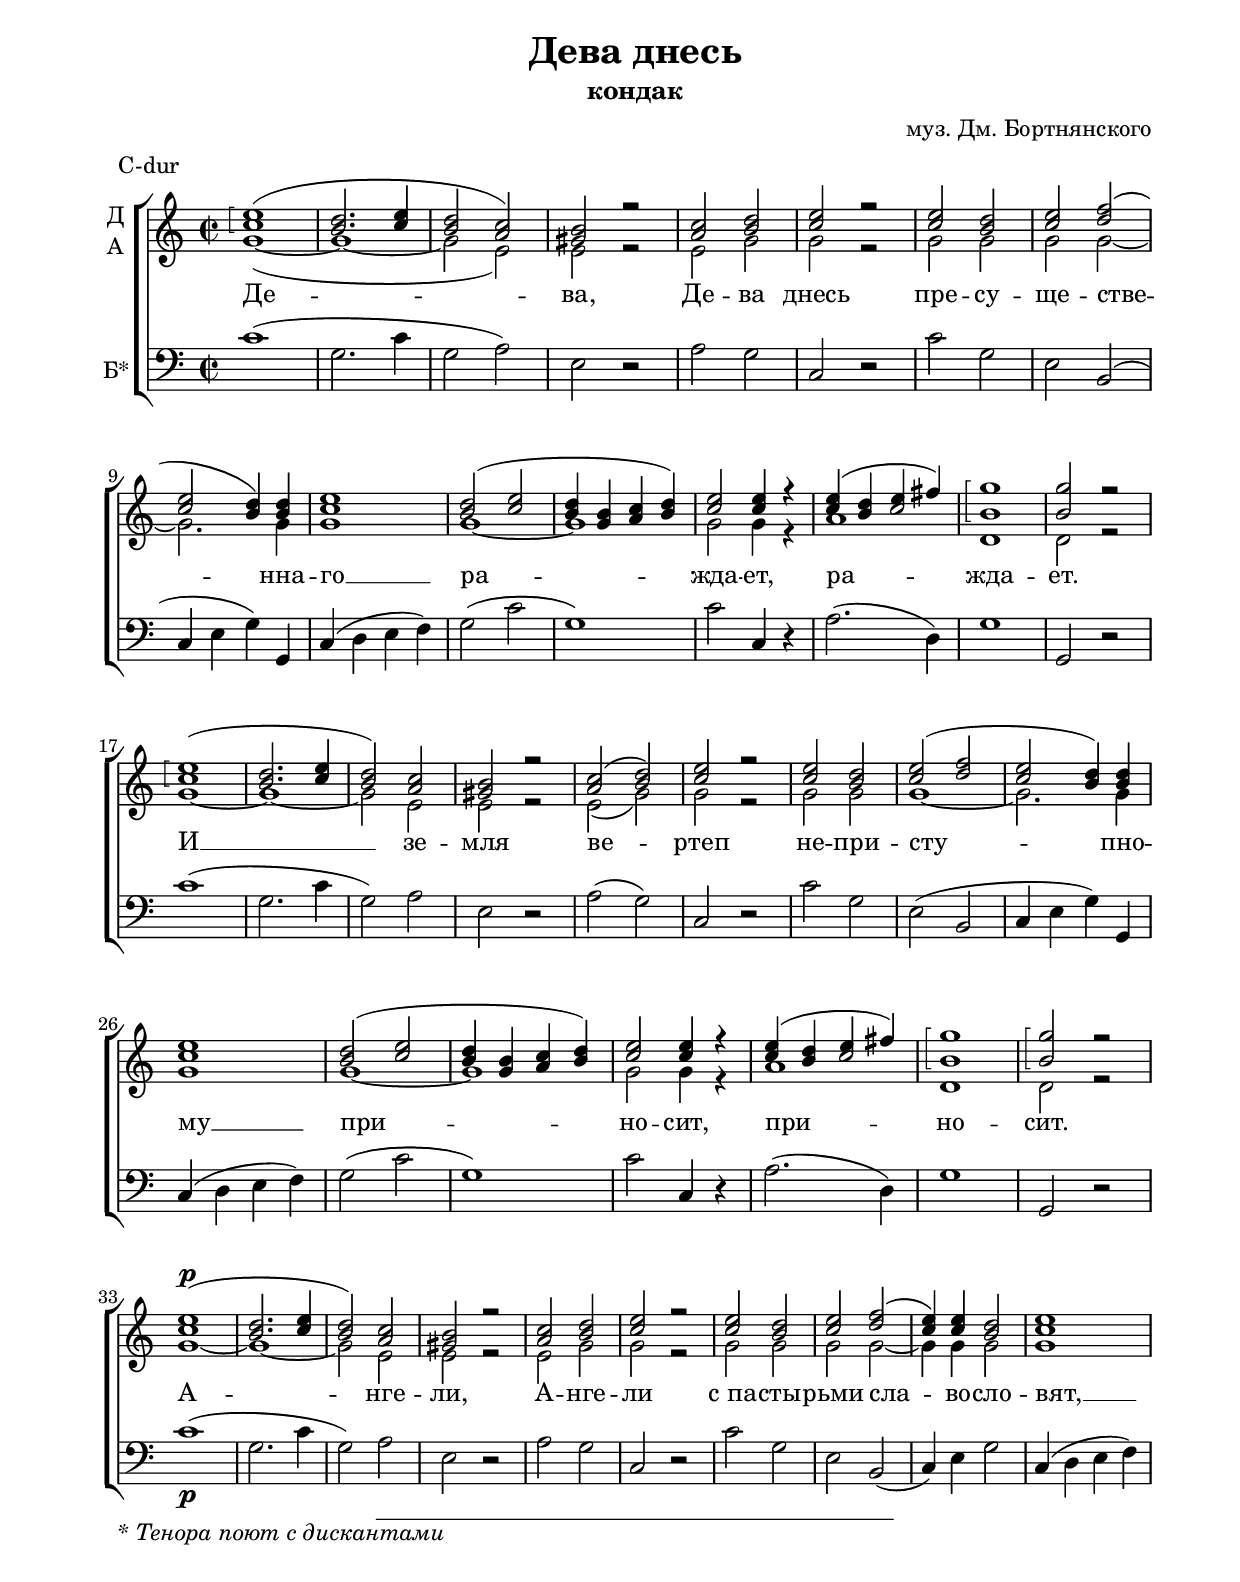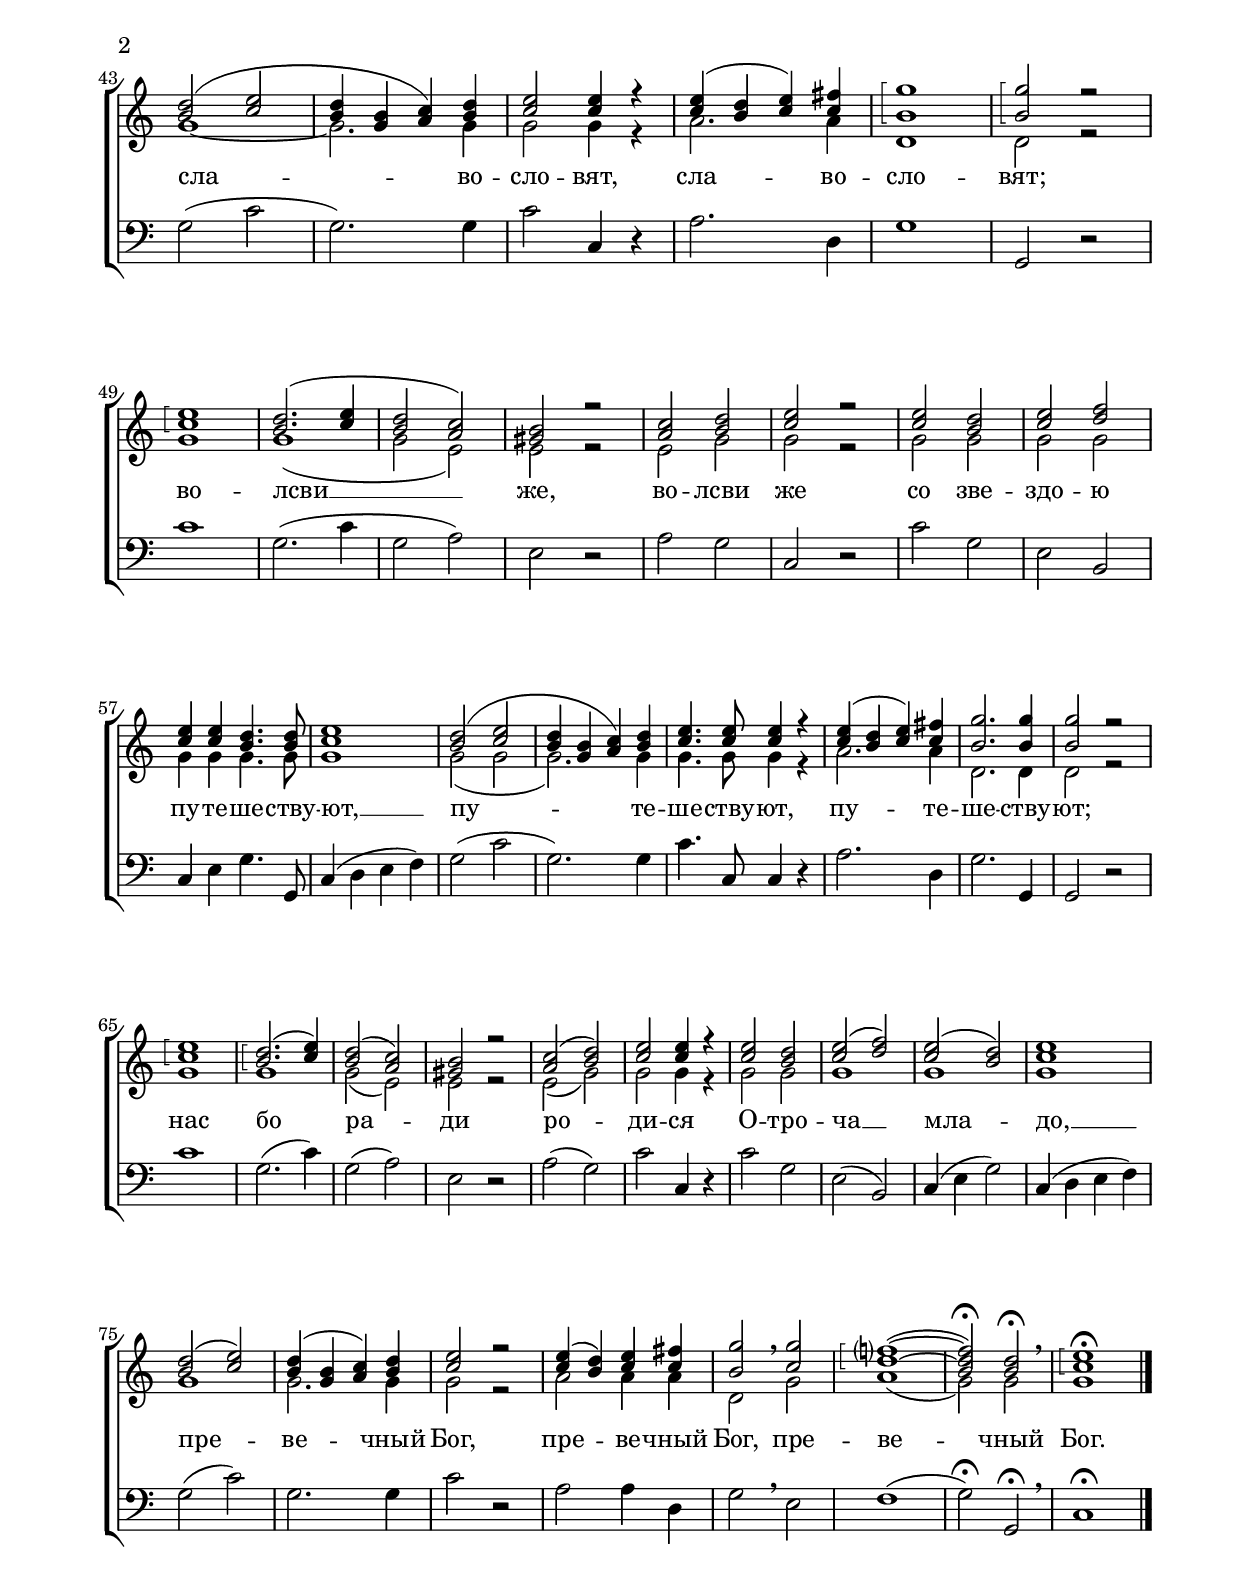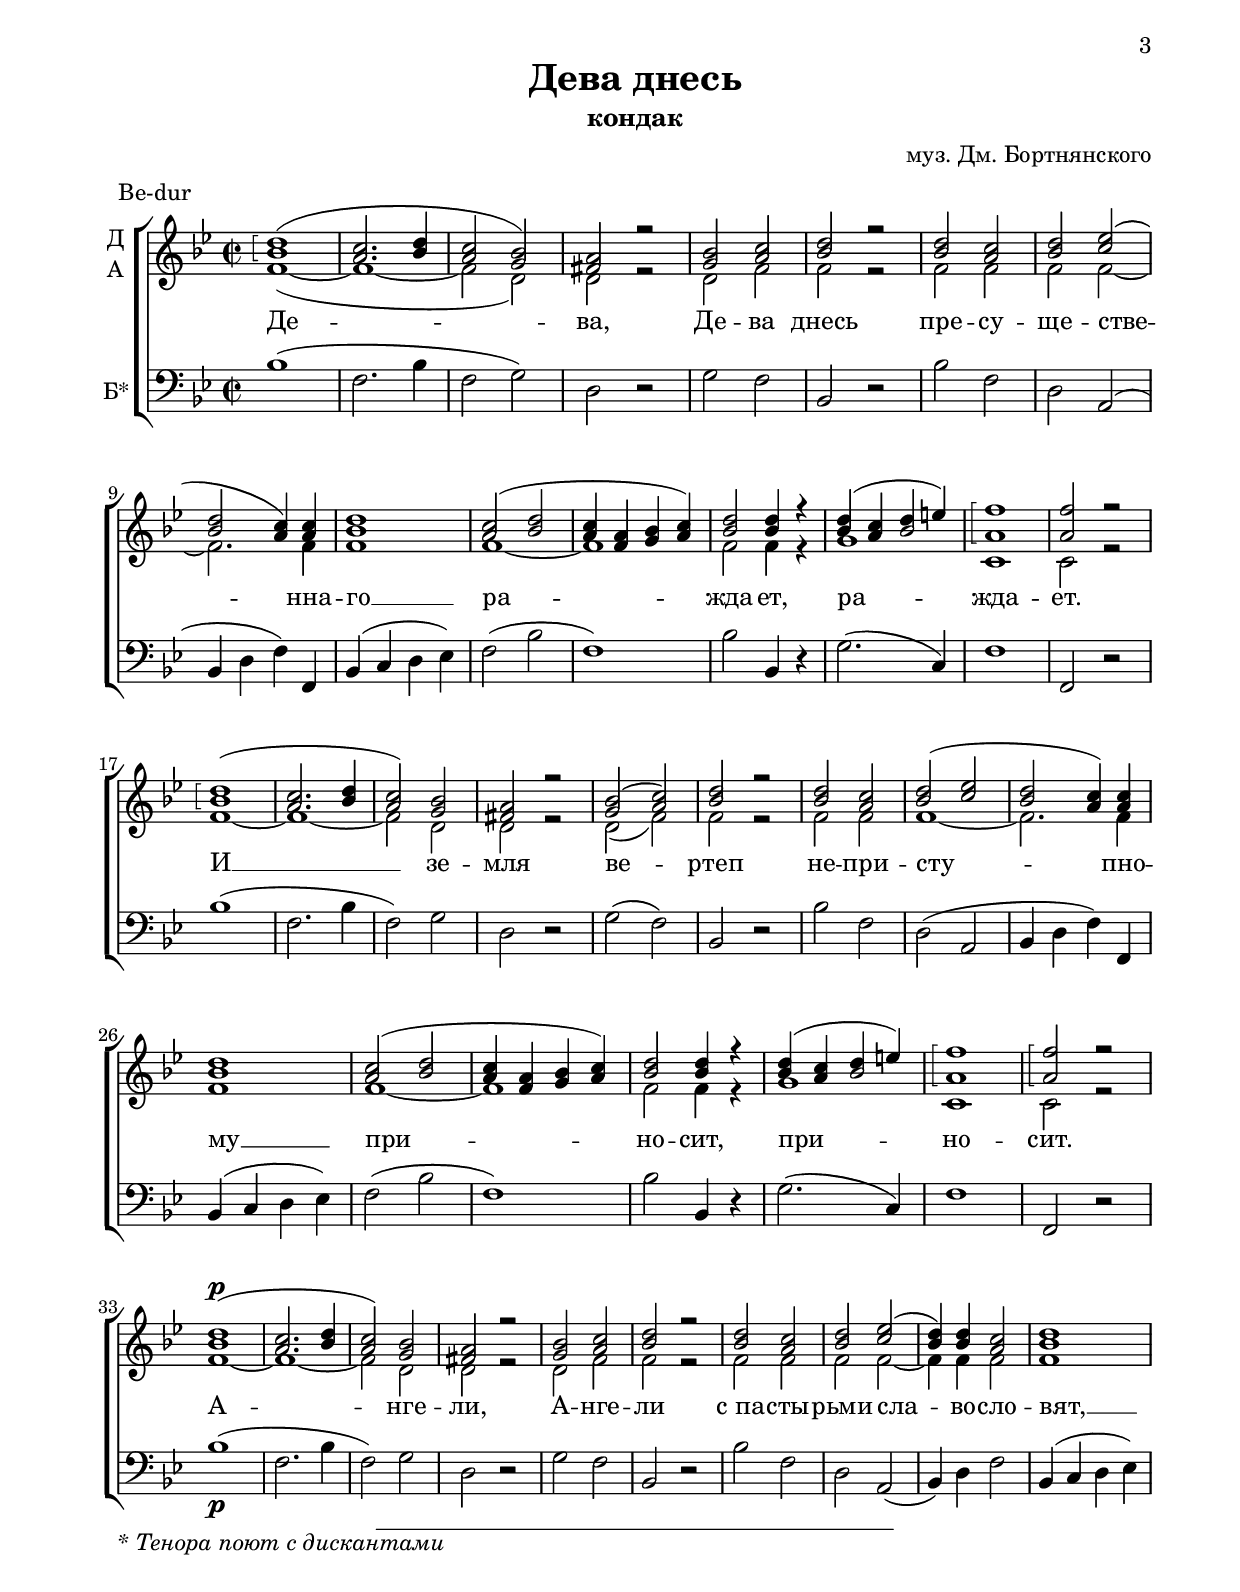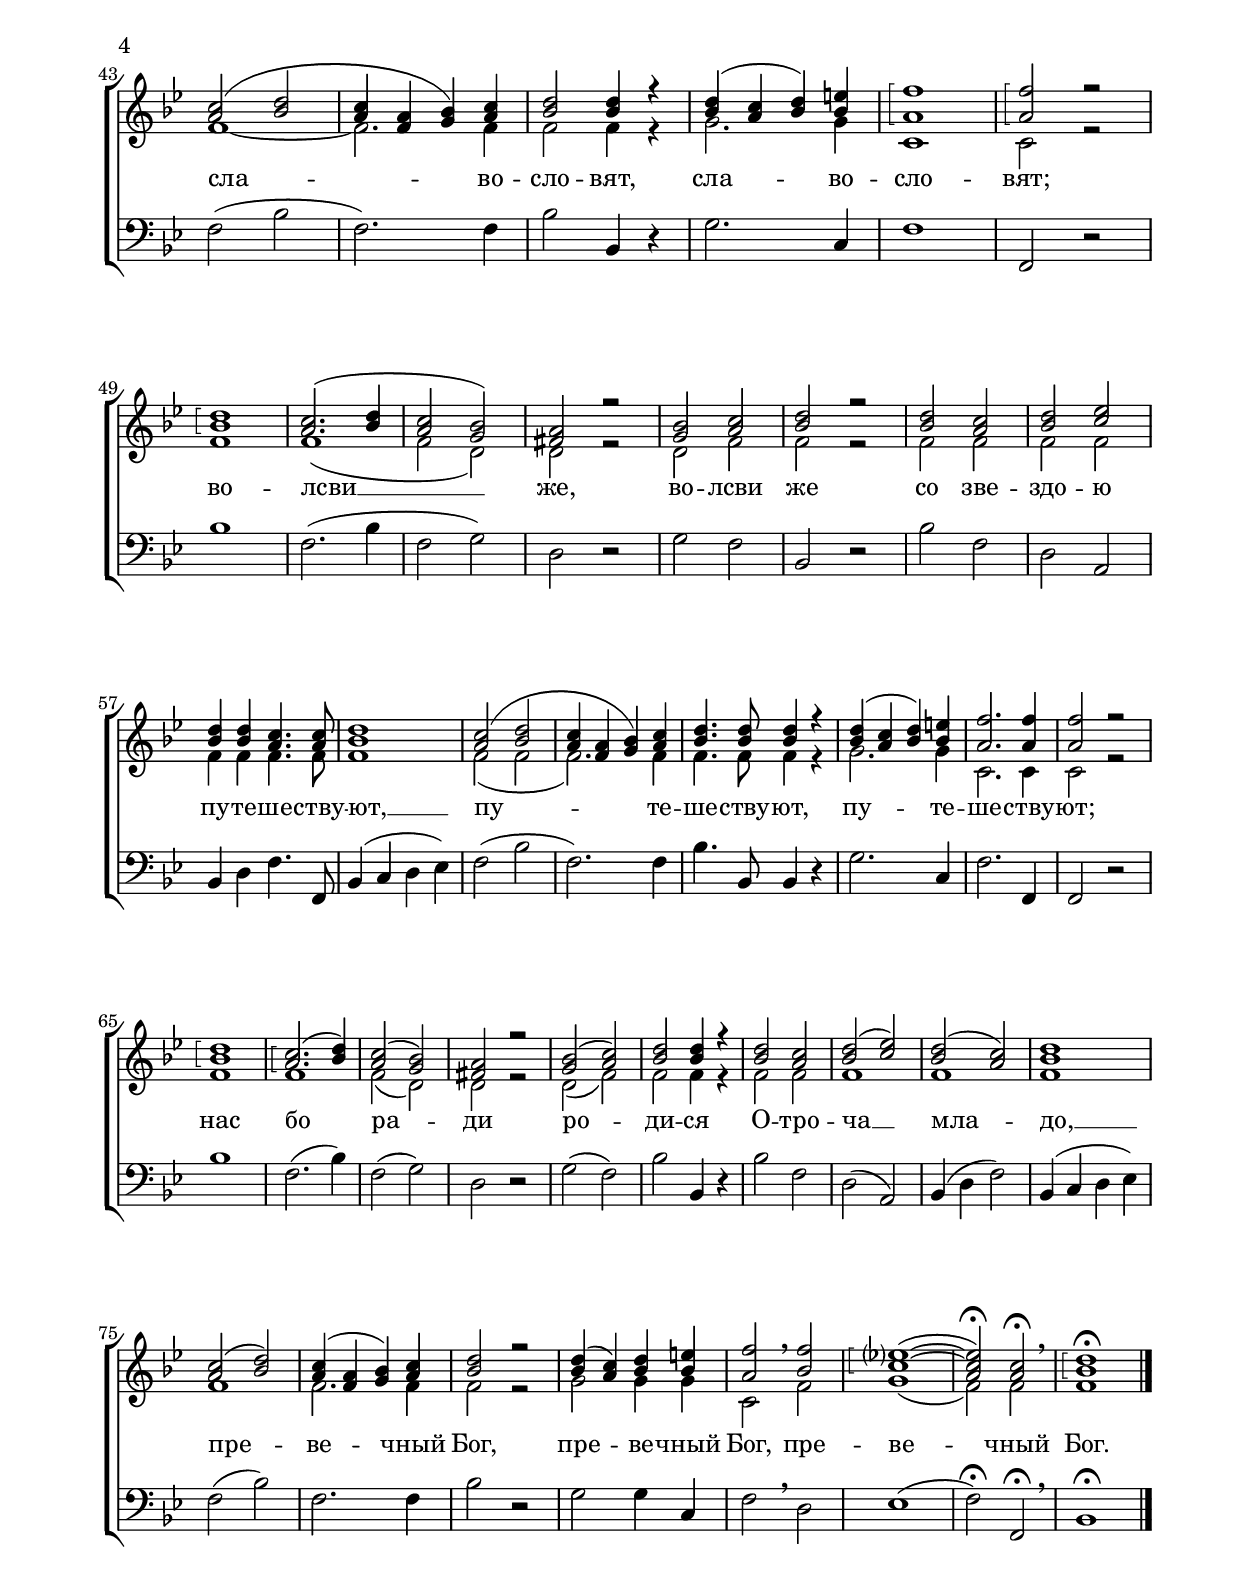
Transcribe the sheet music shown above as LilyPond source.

\version "2.18.2"

% закомментируйте строку ниже, чтобы получался pdf с навигацией
#(ly:set-option 'point-and-click #f)
#(ly:set-option 'midi-extension "mid")
#(set-default-paper-size "a4")
%#(set-global-staff-size 18)

\paper { 
  indent = 5
  top-margin = 15
  left-margin = 20
  right-margin = 15
  bottom-margin = 25
  ragged-bottom = ##f
  ragged-last-bottom = ##f
}
%#(set-global-staff-size 16)

global = {
  \key c \major
%  \numericTimeSignature
  \time 2/2
}

sopvoice = \relative c'' {
  \global
  \dynamicUp
  \autoBeamOff
  \arpeggioBracket
  <c e>1\arpeggio( | <b d>2. <c e>4 | <b d>2 <a c>) | <gis b> r | <a c> <b d> | <c e> r | <c e> <b d> <c e> <d f>( |
  <c e> <b d>4) q | <c e>1 | <b d>2( <c e> | <b d>4 <g b> <a c> <b d>) | <c e>2 q4 r | << { c4 b c2 }  { e4( d e fis) } >> | <b, g'>1\arpeggio | q2 r | \break
  
  <c e>1\arpeggio( | <b d>2. <c e>4 | <b d>2) <a c> | <gis b> r | <a c>( <b d>) | <c e> r | q <b d> | <c e>( <d f> | <c e> <b d>4) q |
  <c e>1 | <b d>2( <c e> | <b d>4 <g b> <a c> <b d>) | <c e>2 q4 r | << { c4 b c2 }  { e4( d e fis) } >> | <b, g'>1\arpeggio | q2\arpeggio r | \break
  
  <c e>1\p( | <b d>2. <c e>4 | <b d>2) <a c> | <gis b> r | <a c> <b d> | <c e> r | <c e> <b d> <c e> <d f>( |
  <c e>4) q  <b d>2 | <c e>1 | <b d>2( <c e> | <b d>4 <g b> <a c>) <b d> | <c e>2 q4 r | <c e>( <b d> <c e>) <c fis> | <b g'>1\arpeggio | q2\arpeggio r | \break
  
  <c e>1\arpeggio | <b d>2.( <c e>4 | <b d>2 <a c>) | <gis b> r | <a c> <b d> | <c e> r | <c e> <b d> <c e> <d f> | \break
  <c e>4 q  <b d>4. q8 | <c e>1 | <b d>2( <c e> | <b d>4 <g b> <a c>) <b d> | <c e>4. q8 q4 r | <c e>( <b d> <c e>) <c fis> | <b g'>2. q4 | q2 r | \break
  
  <c e>1\arpeggio | <b d>2.(\arpeggio <c e>4) | <b d>2( <a c>) | <gis b> r | <a c>( <b d>) | <c e> q4 r | <c e>2 <b d> | <c e>( <d f>) |
  <c e>2( <b d>) | <c e>1 | <b d>2( <c e>) | <b d>4( <g b> <a c>) <b d> | <c e>2 r | <c e>4( <b d>) <c e> <c fis> | <b g'>2 \breathe <c g'> |
  << { <d f?>1\arpeggio~ <d f>2\fermata }  {s1( b2) } >> <b d>2\fermata \breathe | <c e>1\arpeggio\fermata
  
  \bar "|."

  
}

altvoice = \relative f' {
  \global
  \autoBeamOff
  g1~( | g~ | g2 e) | e r | e g | g r | g g g g~ | g2. g4 |
  g1 | g~ g | g2 g4 r |
  a1 | d, | d2 r | 
  
  g1~ | g~ | g2 e | e r | e( g) | g r | g g g1~ | g2. g4 g1 | g~ | g | g2 g4 r | a1 | d, | d2 r |
  
  g1~ | g~ | g2 e | e r | e g | g r | g g | g g~ | g4 g g2 | g1 | g~ | g2. g4 | g2 g4 r |  a2. a4 | d,1 d2 r |
  
  g1 | g( | g2 e) | e r | e g | g r |  g g | g g | g4 g g4. g8 | g1 | g2( g | g2.) g4 | g4. g8 g4 r | a2. a4 | d,2. d4 | d2 r |
  
  g1 | g | g2( e) | e r | e( g) | g g4 r | g2 g | g1 | g | g | g | g2. g4 | g2 r | a2 a4 a | d,2 g | a1( | g2) g | g1
  
  
  \bar "|."
  
}

bassvoice = \relative c {
  \global
  \oneVoice
  \autoBeamOff
  c'1( | g2. c4 | g2 a) | e r | a g | c, r | c' g | e b( | 
  c4 e g) g, | c( d e f) | g2( c | g1) | c2 c,4 r | a'2.( d,4) | g1 | g,2 r |
  
  c'1( | g2. c4 | g2) a | e r | a( g) | c, r | c' g | e( b | 
  c4 e g) g, | c( d e f) | g2( c | g1) | c2 c,4 r | a'2.( d,4) | g1 | g,2 r |
  
  c'1\p( | g2. c4 | g2) a | e r | a g | c, r | c' g | e b( | 
  c4) e g2 | c,4( d e f)  \break | g2( c | g2.) g4 | c2 c,4 r | a'2. d,4 | g1 | g,2 r |
  
  c'1 | g2.( c4 | g2 a) | e r | a g | c, r | c' g | e b | 
  c4 e g4. g,8 | c4( d e f) | g2( c | g2.) g4 | c4. c,8 c4 r | a'2. d,4 | g2. g,4 | g2 r |
  
  c'1 | g2.( c4) | g2( a) | e r | a( g) | c2 c,4 r | c'2 g | e( b) | 
  c4( e g2) | c,4( d e f) | g2( c) | g2. g4 | c2 r | a2 a4 d,4 | g2 \breathe e | f1( | g2)\fermata g,\fermata \breathe | c1\fermata 
  
  \bar "|."
}


devadnes = \lyricmode {
  Де -- ва, Де -- ва днесь пре -- су -- ще -- стве -- \set associatedVoice = "bass" нна -- го __ ра -- жда -- ет, ра -- жда -- ет.
    И __ зе -- мля ве -- ртеп не -- при -- сту -- пно -- му __ при -- но -- сит, при -- но -- сит.
    А -- нге -- ли, А -- нге -- ли с_па -- сты -- рьми сла -- во -- сло -- вят, __ сла -- во -- сло -- вят, сла -- во -- сло -- вят;
    во -- лсви __ же, во -- лсви  же со зве -- здо -- ю пу -- те -- ше -- ству -- ют, __ пу -- те -- ше -- ству -- ют, пу -- те -- ше -- ству -- ют;
    нас бо ра -- ди ро -- ди -- ся О -- тро -- ча __ мла -- до, __ пре -- ве -- чный Бог, пре -- ве -- чный Бог, пре -- ве -- чный Бог.
}

\bookpart {
    \header {
    title = "Дева днесь"
    subtitle = \markup { "кондак" }
    composer = "муз. Дм. Бортнянского"
    % Удалить строку версии LilyPond 
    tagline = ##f
  }
  \markup { \footnote " " \italic "* Тенора поют с дискантами" }

  \score {
    \header { piece = "C-dur" }
    \new ChoirStaff
    <<
      \new Staff \with {
       instrumentName = \markup { \column { "Д" "А" } }
        midiInstrument = "voice oohs"
      } <<
        \new Voice = "soprano" { \voiceOne \sopvoice }
        \new Voice  = "alto" { \voiceTwo \altvoice }
      >> 
      
      \new Lyrics = "devadnes"
    
      \new Staff \with {
        instrumentName = \markup { "Б*"  }
        midiInstrument = "voice oohs"
      } <<
          \new Voice = "bass" { \clef bass \bassvoice }
      >>
      
      \context Lyrics = "devadnes" { \lyricsto "soprano" { \devadnes } }
    >>
    \layout { 
      \context {
        \Staff
        % удаляем обозначение темпа из общего плана
        %\remove "Time_signature_engraver"
      }
      \context {
        \Score
        \override StaffGrouper.staffgroup-staff-spacing.padding = #10
  
      }
    }
  }
}

\bookpart {
    \header {
    title = "Дева днесь"
    subtitle = \markup { "кондак" }
    composer = "муз. Дм. Бортнянского"
    % Удалить строку версии LilyPond 
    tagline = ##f
  }
  \markup { \footnote " " \italic "* Тенора поют с дискантами" }

  \score {
    \header { piece = "Be-dur" }
    \transpose c bes, {
    \new ChoirStaff
    <<
      \new Staff \with {
       instrumentName = \markup { \column { "Д" "А" } }
        midiInstrument = "voice oohs"
      } <<
        \new Voice = "soprano" { \voiceOne \sopvoice }
        \new Voice  = "alto" { \voiceTwo \altvoice }
      >> 
      
      \new Lyrics = "devadnes"
    
      \new Staff \with {
        instrumentName = \markup { "Б*"  }
        midiInstrument = "voice oohs"
      } <<
          \new Voice = "bass" { \clef bass \bassvoice }
      >>
      
      \context Lyrics = "devadnes" { \lyricsto "soprano" { \devadnes } }
    >>
    }
    \layout { 
      \context {
        \Staff
        % удаляем обозначение темпа из общего плана
        %\remove "Time_signature_engraver"
      }
      \context {
        \Score
        \override StaffGrouper.staffgroup-staff-spacing.padding = #10
  
      }
    }
    \midi {
      \tempo 2=120
    }
  }
}


